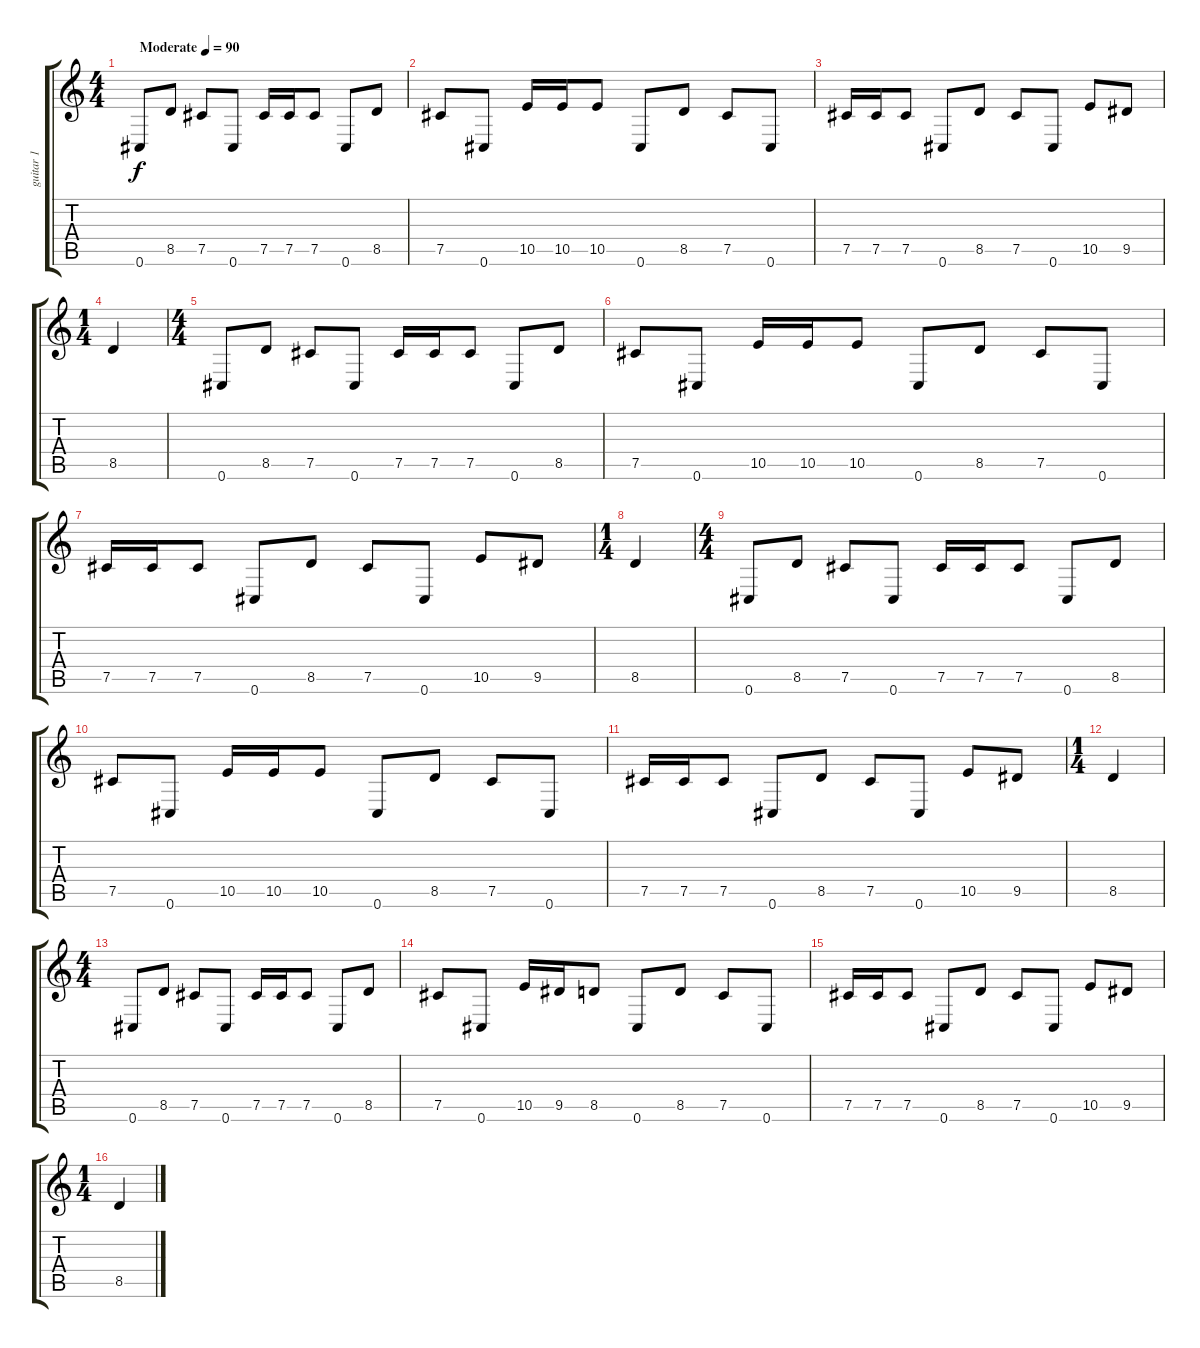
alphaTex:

\track ("guitar 1" "guitar 1") {instrument distortionguitar}
\staff {score tabs}
\tuning (Db4 Ab3 E3 B2 Gb2 Db2) {hide}
\ts (4 4)
\tempo (90 "Moderate")
\clef g2
\ks c
0.6.8{dy f volume 11 instrument overdrivenguitar} 8.5.8 7.5.8 0.6.8 7.5.16 7.5.16 7.5.8 0.6.8 8.5.8 |
7.5.8 0.6.8 10.5.16 10.5.16 10.5.8 0.6.8 8.5.8 7.5.8 0.6.8 |
7.5.16 7.5.16 7.5.8 0.6.8 8.5.8 7.5.8 0.6.8 10.5.8 9.5.8 |
\ts (1 4)
8.5.4 |
\ts (4 4)
0.6.8 8.5.8 7.5.8 0.6.8 7.5.16 7.5.16 7.5.8 0.6.8 8.5.8 |
7.5.8 0.6.8 10.5.16 10.5.16 10.5.8 0.6.8 8.5.8 7.5.8 0.6.8 |
7.5.16 7.5.16 7.5.8 0.6.8 8.5.8 7.5.8 0.6.8 10.5.8 9.5.8 |
\ts (1 4)
8.5.4 |
\ts (4 4)
0.6.8 8.5.8 7.5.8 0.6.8 7.5.16 7.5.16 7.5.8 0.6.8 8.5.8 |
7.5.8 0.6.8 10.5.16 10.5.16 10.5.8 0.6.8 8.5.8 7.5.8 0.6.8 |
7.5.16 7.5.16 7.5.8 0.6.8 8.5.8 7.5.8 0.6.8 10.5.8 9.5.8 |
\ts (1 4)
8.5.4 |
\ts (4 4)
0.6.8{volume 15 instrument distortionguitar} 8.5.8 7.5.8 0.6.8 7.5.16 7.5.16 7.5.8 0.6.8 8.5.8 |
7.5.8 0.6.8 10.5.16 9.5.16 8.5.8 0.6.8 8.5.8 7.5.8 0.6.8 |
7.5.16 7.5.16 7.5.8 0.6.8 8.5.8 7.5.8 0.6.8 10.5.8 9.5.8 |
\ts (1 4)
8.5.4
